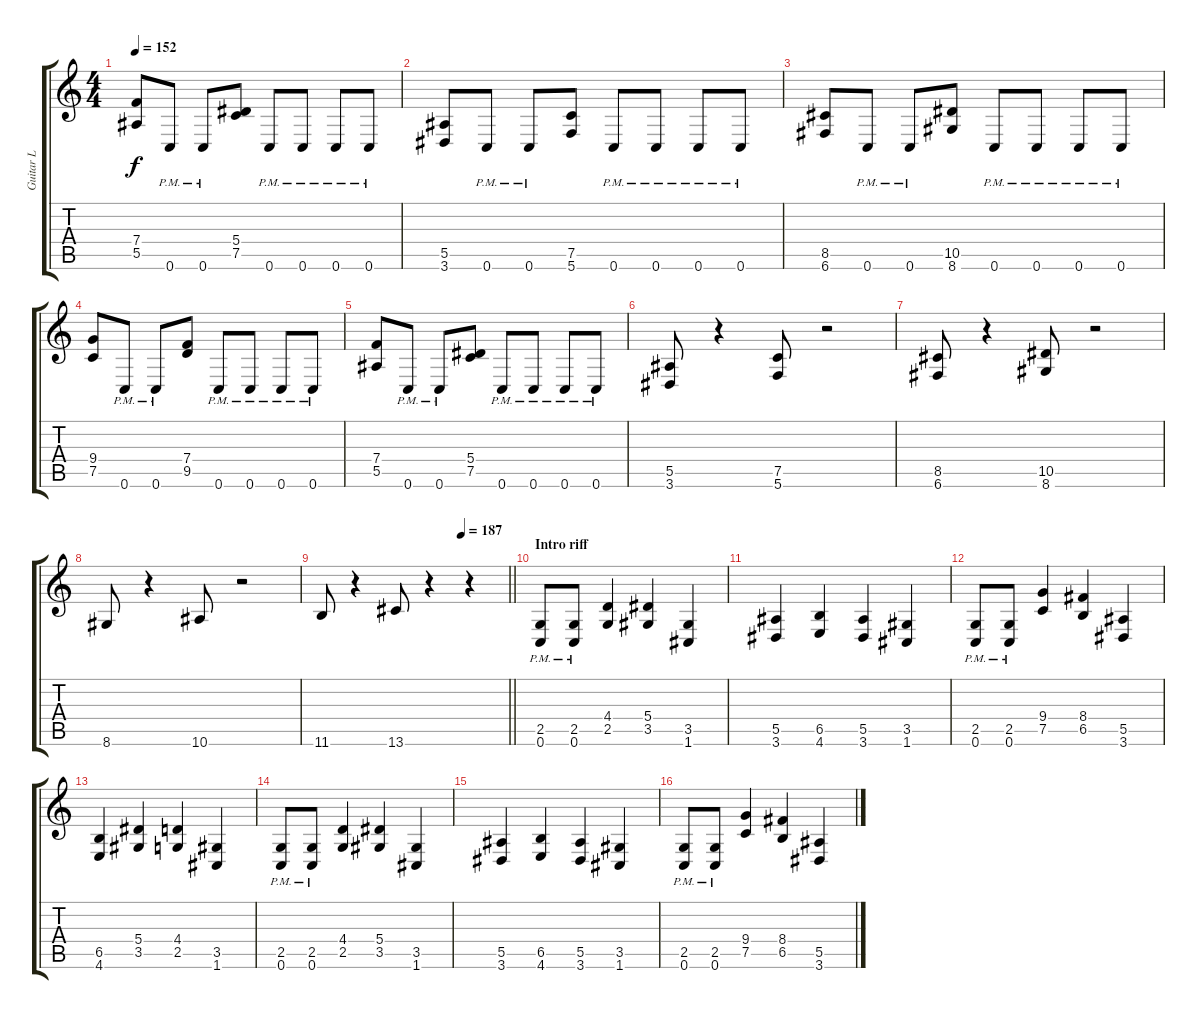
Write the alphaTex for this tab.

\track ("Guitar L" "Guitar L") {instrument distortionguitar}
\staff {score tabs}
\tuning (C4 G3 Eb3 Bb2 F2 C2) {hide}
\ts (4 4)
\tempo 152
\clef g2
\ks c
(7.4 5.5).8{dy f} 0.6{pm}.8 0.6{pm}.8 (5.4 7.5).8 0.6{pm}.8 0.6{pm}.8 0.6{pm}.8 0.6{pm}.8 |
(5.5 3.6).8 0.6{pm}.8 0.6{pm}.8 (7.5 5.6).8 0.6{pm}.8 0.6{pm}.8 0.6{pm}.8 0.6{pm}.8 |
(8.5 6.6).8 0.6{pm}.8 0.6{pm}.8 (10.5 8.6).8 0.6{pm}.8 0.6{pm}.8 0.6{pm}.8 0.6{pm}.8 |
(9.4 7.5).8 0.6{pm}.8 0.6{pm}.8 (7.4 9.5).8 0.6{pm}.8 0.6{pm}.8 0.6{pm}.8 0.6{pm}.8 |
(7.4 5.5).8 0.6{pm}.8 0.6{pm}.8 (5.4 7.5).8 0.6{pm}.8 0.6{pm}.8 0.6{pm}.8 0.6{pm}.8 |
(5.5 3.6).8 r.4 (7.5 5.6).8 r.2 |
(8.5 6.6).8 r.4 (10.5 8.6).8 r.2 |
8.6.8 r.4 10.6.8 r.2 |
\tempo (187 0.75)
\barLineRight lightlight
11.6.8 r.4 13.6.8 r.4 r.4 |
\section ("" "Intro riff")
(2.5{pm} 0.6{pm}).8{volume 16 balance 3} (2.5{pm} 0.6{pm}).8 (4.4 2.5).4 (5.4 3.5).4 (3.5 1.6).4 |
(5.5 3.6).4 (6.5 4.6).4 (5.5 3.6).4 (3.5 1.6).4 |
(2.5{pm} 0.6{pm}).8 (2.5{pm} 0.6{pm}).8 (9.4 7.5).4 (8.4 6.5).4 (5.5 3.6).4 |
(6.5 4.6).4 (5.4 3.5).4 (4.4 2.5).4 (3.5 1.6).4 |
(2.5{pm} 0.6{pm}).8 (2.5{pm} 0.6{pm}).8 (4.4 2.5).4 (5.4 3.5).4 (3.5 1.6).4 |
(5.5 3.6).4 (6.5 4.6).4 (5.5 3.6).4 (3.5 1.6).4 |
(2.5{pm} 0.6{pm}).8 (2.5{pm} 0.6{pm}).8 (9.4 7.5).4 (8.4 6.5).4 (5.5 3.6).4
